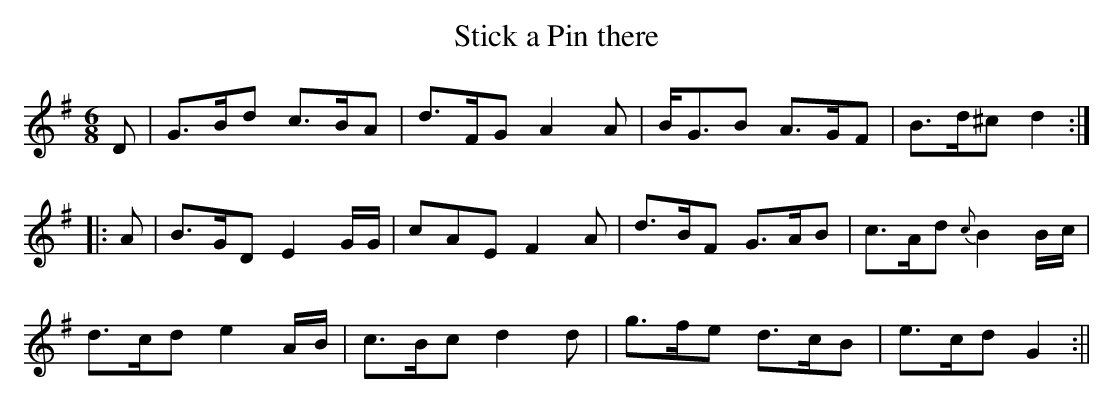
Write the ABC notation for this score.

X:1
T:Stick a Pin there
M:6/8
L:1/8
K:G
D|G>Bd c>BA|d>FG A2A|B<GB A>GF|B>d^c d2:|
|:A|B>GD E2 G/G/|cAE F2A|d>BF G>AB|c>Ad {c}B2 B/c/|
d>cd e2 A/B/|c>Bc d2d|g>fe d>cB|e>cd G2:||
